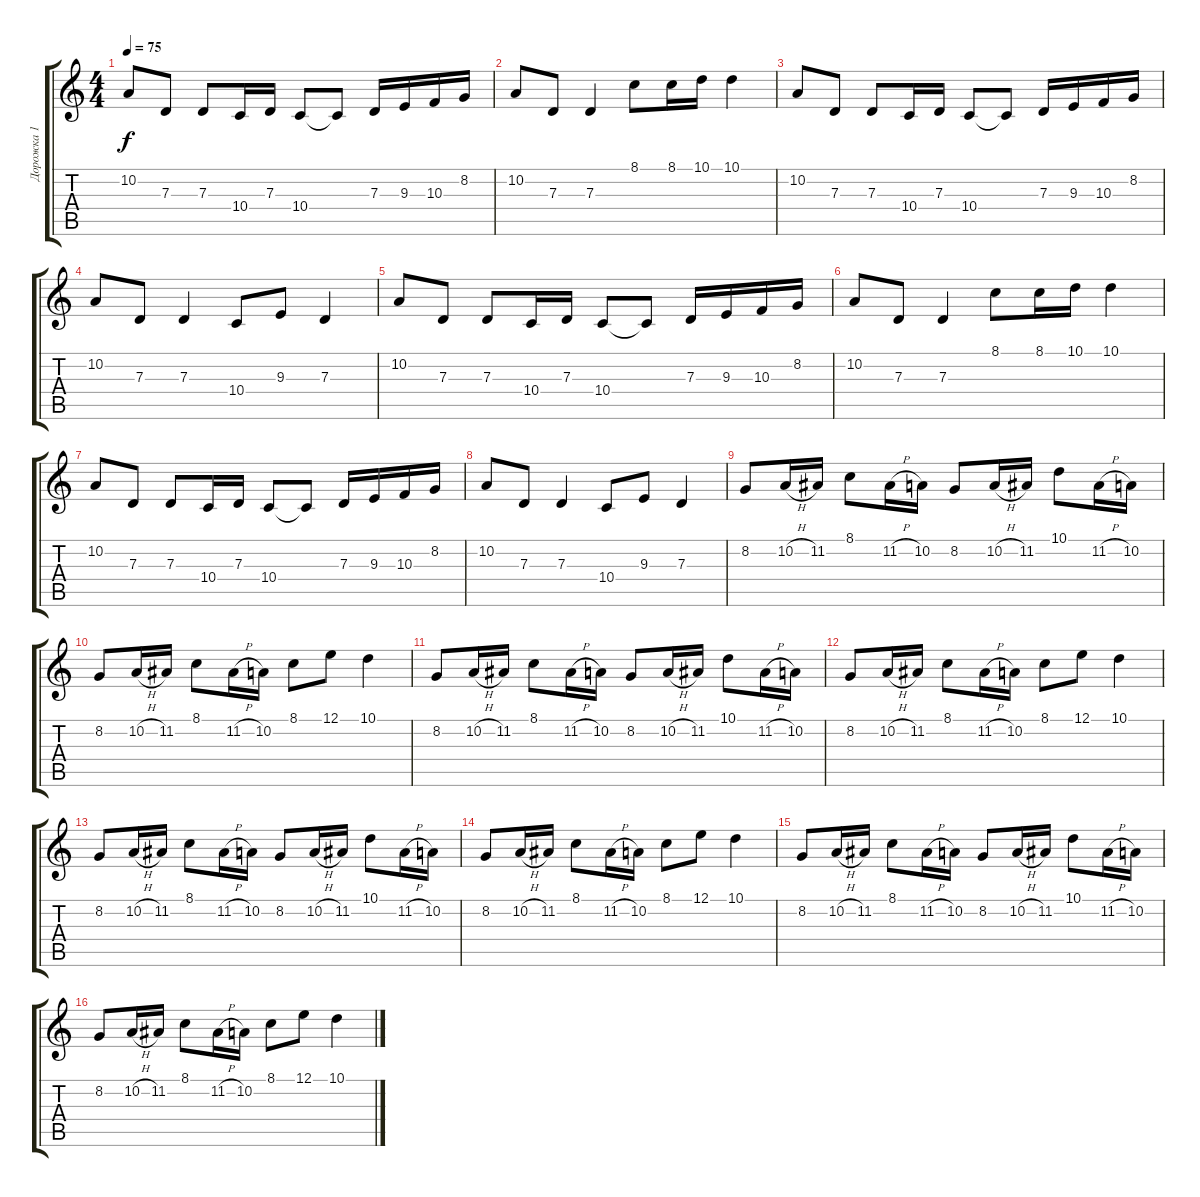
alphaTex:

\track ("Дорожка 1" "Дорожка 1") {instrument tangoaccordion}
\staff {score tabs}
\tuning (E4 B3 G3 D3 A2 E2) {hide}
\ts (4 4)
\tempo 75
\clef g2
\ks c
10.2.8{dy f} 7.3.8 7.3.8 10.4.16 7.3.16 10.4.8 10.4{t}.8 7.3.16 9.3.16 10.3.16 8.2.16 |
10.2.8 7.3.8 7.3.4 8.1.8 8.1.16 10.1.16 10.1.4 |
10.2.8 7.3.8 7.3.8 10.4.16 7.3.16 10.4.8 10.4{t}.8 7.3.16 9.3.16 10.3.16 8.2.16 |
10.2.8 7.3.8 7.3.4 10.4.8 9.3.8 7.3.4 |
10.2.8{volume 13} 7.3.8 7.3.8 10.4.16 7.3.16 10.4.8 10.4{t}.8 7.3.16 9.3.16 10.3.16 8.2.16 |
10.2.8 7.3.8 7.3.4 8.1.8 8.1.16 10.1.16 10.1.4 |
10.2.8 7.3.8 7.3.8 10.4.16 7.3.16 10.4.8 10.4{t}.8 7.3.16 9.3.16 10.3.16 8.2.16 |
10.2.8 7.3.8 7.3.4 10.4.8 9.3.8 7.3.4 |
8.2.8{volume 9} 10.2{h}.16 11.2.16 8.1.8 11.2{h}.16 10.2.16 8.2.8 10.2{h}.16 11.2.16 10.1.8 11.2{h}.16 10.2.16 |
8.2.8 10.2{h}.16 11.2.16 8.1.8 11.2{h}.16 10.2.16 8.1.8 12.1.8 10.1.4 |
8.2.8{volume 9} 10.2{h}.16 11.2.16 8.1.8 11.2{h}.16 10.2.16 8.2.8 10.2{h}.16 11.2.16 10.1.8 11.2{h}.16 10.2.16 |
8.2.8 10.2{h}.16 11.2.16 8.1.8 11.2{h}.16 10.2.16 8.1.8 12.1.8 10.1.4 |
8.2.8{volume 9} 10.2{h}.16 11.2.16 8.1.8 11.2{h}.16 10.2.16 8.2.8 10.2{h}.16 11.2.16 10.1.8 11.2{h}.16 10.2.16 |
8.2.8 10.2{h}.16 11.2.16 8.1.8 11.2{h}.16 10.2.16 8.1.8 12.1.8 10.1.4 |
8.2.8{volume 9} 10.2{h}.16 11.2.16 8.1.8 11.2{h}.16 10.2.16 8.2.8 10.2{h}.16 11.2.16 10.1.8 11.2{h}.16 10.2.16 |
8.2.8 10.2{h}.16 11.2.16 8.1.8 11.2{h}.16 10.2.16 8.1.8 12.1.8 10.1.4
